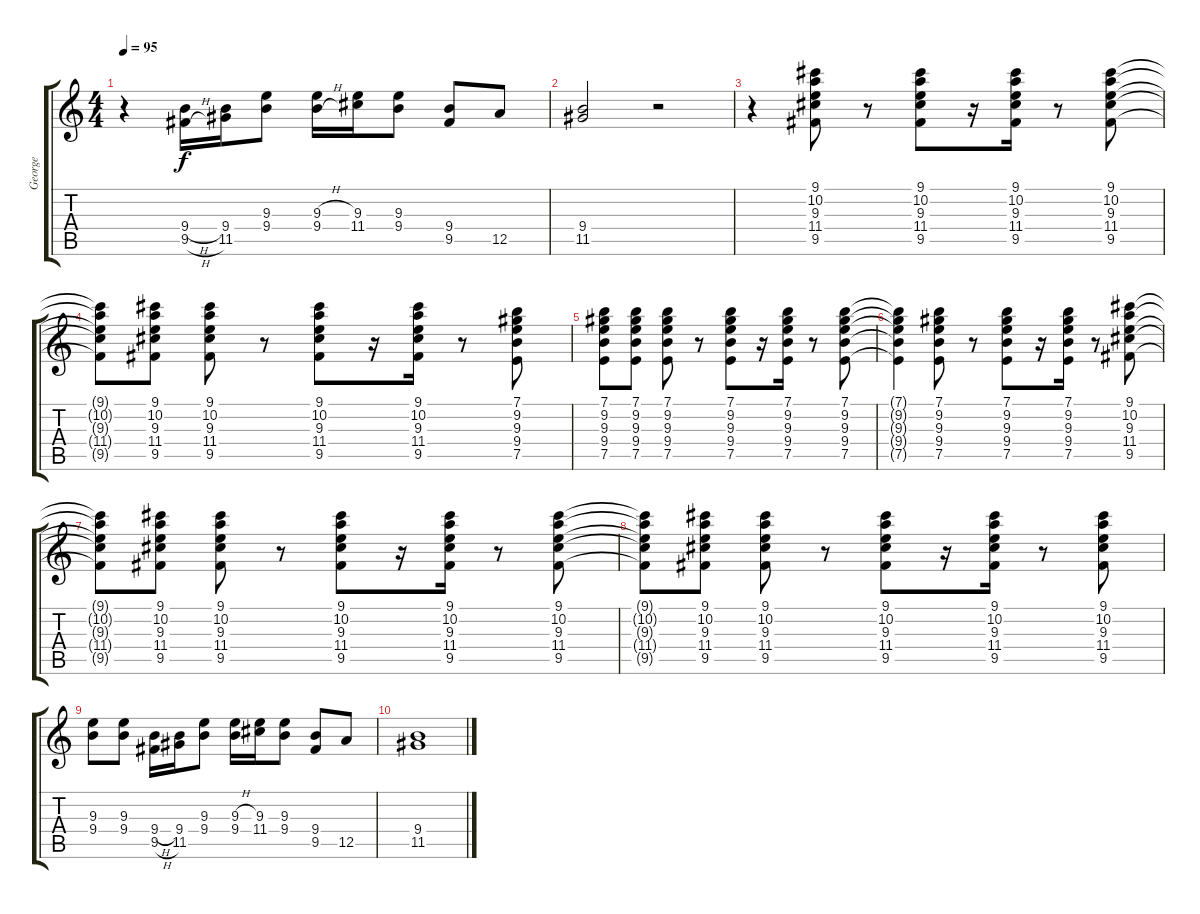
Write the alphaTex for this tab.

\track ("George" "George") {instrument electricguitarjazz}
\staff {score tabs}
\tuning (E4 B3 G3 D3 A2 E2) {hide}
\ts (4 4)
\tempo 95
\clef g2
\ks c
r.4{dy f} (9.4{h} 9.5{h}).16{volume 15 balance 12 instrument electricguitarjazz} (9.4 11.5).16 (9.3 9.4).8 (9.3{h} 9.4{h}).16 (9.3 11.4).16 (9.3 9.4).8 (9.4 9.5).8 12.5.8 |
(9.4 11.5).2 r.2 |
r.4 (9.1 10.2 9.3 11.4 9.5).8{volume 8 instrument electricguitarjazz} r.8 (9.1 10.2 9.3 11.4 9.5).8 r.16 (9.1 10.2 9.3 11.4 9.5).16 r.8 (9.1 10.2 9.3 11.4 9.5).8 |
(9.1{t} 10.2{t} 9.3{t} 11.4{t} 9.5{t}).8 (9.1 10.2 9.3 11.4 9.5).8 (9.1 10.2 9.3 11.4 9.5).8 r.8 (9.1 10.2 9.3 11.4 9.5).8 r.16 (9.1 10.2 9.3 11.4 9.5).16 r.8 (7.1 9.2 9.3 9.4 7.5).8 |
(7.1 9.2 9.3 9.4 7.5).8 (7.1 9.2 9.3 9.4 7.5).8 (7.1 9.2 9.3 9.4 7.5).8 r.8 (7.1 9.2 9.3 9.4 7.5).8 r.16 (7.1 9.2 9.3 9.4 7.5).16 r.8 (7.1 9.2 9.3 9.4 7.5).8 |
(7.1{t} 9.2{t} 9.3{t} 9.4{t} 7.5{t}).4 (7.1 9.2 9.3 9.4 7.5).8 r.8 (7.1 9.2 9.3 9.4 7.5).8 r.16 (7.1 9.2 9.3 9.4 7.5).16 r.8 (9.1 10.2 9.3 11.4 9.5).8 |
(9.1{t} 10.2{t} 9.3{t} 11.4{t} 9.5{t}).8 (9.1 10.2 9.3 11.4 9.5).8 (9.1 10.2 9.3 11.4 9.5).8 r.8 (9.1 10.2 9.3 11.4 9.5).8 r.16 (9.1 10.2 9.3 11.4 9.5).16 r.8 (9.1 10.2 9.3 11.4 9.5).8 |
(9.1{t} 10.2{t} 9.3{t} 11.4{t} 9.5{t}).8 (9.1 10.2 9.3 11.4 9.5).8 (9.1 10.2 9.3 11.4 9.5).8 r.8 (9.1 10.2 9.3 11.4 9.5).8 r.16 (9.1 10.2 9.3 11.4 9.5).16 r.8 (9.1 10.2 9.3 11.4 9.5).8 |
(9.3 9.4).8{volume 16 balance 12 instrument electricguitarjazz} (9.3 9.4).8 (9.4{h} 9.5{h}).16 (9.4 11.5).16 (9.3 9.4).8 (9.3{h} 9.4{h}).16 (9.3 11.4).16 (9.3 9.4).8 (9.4 9.5).8 12.5.8 |
(9.4 11.5).1
